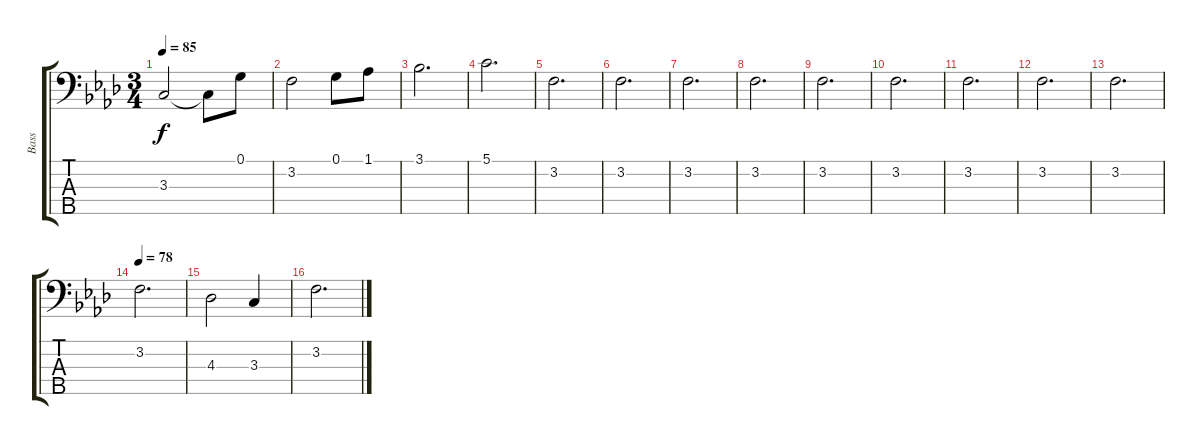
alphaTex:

\track ("Bass" "Bass") {instrument acousticbass}
\staff {score tabs}
\tuning (G2 D2 A1 Db1 G0) {hide}
\ts (3 4)
\tempo 85
\clef f4
\ks fminor
3.3.2{dy f} 3.3{t}.8 0.1.8 |
3.2.2 0.1.8 1.1.8 |
3.1.2{d} |
5.1.2{d} |
3.2.2{d} |
3.2.2{d} |
3.2.2{d} |
3.2.2{d} |
3.2.2{d} |
3.2.2{d} |
3.2.2{d} |
3.2.2{d} |
3.2.2{d} |
\tempo 78
3.2.2{d} |
4.3.2 3.3.4 |
3.2.2{d}
